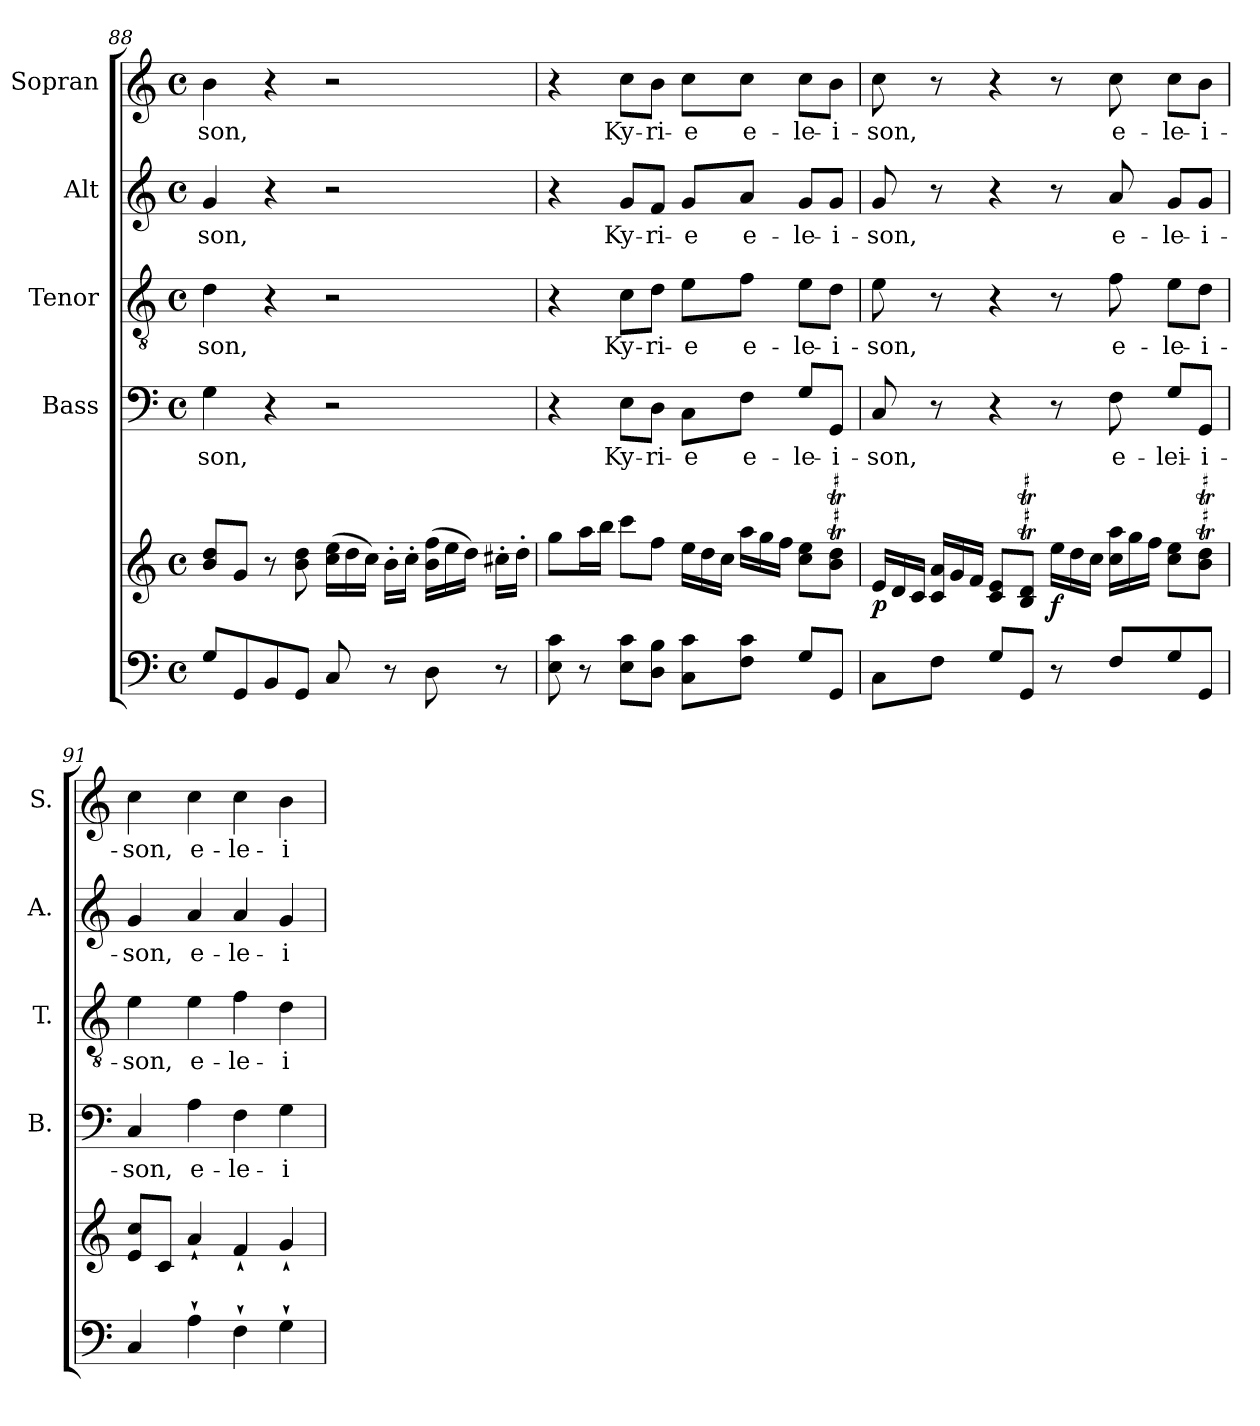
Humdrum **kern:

**kern	**kern	**dynam	**kern	**text	**kern	**text	**kern	**text	**kern	**text
*part5	*part5	*part5	*part4	*part4	*part3	*part3	*part2	*part2	*part1	*part1
*staff6	*staff5	*staff5/6	*staff4	*staff4	*staff3	*staff3	*staff2	*staff2	*staff1	*staff1
*	*	*	*I"Bass	*	*I"Tenor	*	*I"Alt	*	*I"Sopran	*
*	*	*	*I'B.	*	*I'T.	*	*I'A.	*	*I'S.	*
*clefF4	*clefG2	*	*clefF4	*	*clefGv2	*	*clefG2	*	*clefG2	*
*k[]	*k[]	*	*k[]	*	*k[]	*	*k[]	*	*k[]	*
*C:	*C:	*	*C:	*	*C:	*	*C:	*	*C:	*
*M4/4	*M4/4	*	*M4/4	*	*M4/4	*	*M4/4	*	*M4/4	*
*met(c)	*met(c)	*	*met(c)	*	*met(c)	*	*met(c)	*	*met(c)	*
=88	=88	=88	=88	=88	=88	=88	=88	=88	=88	=88
!	!	!	!	!LO:LY:b	!	!LO:LY:b	!	!LO:LY:b	!	!LO:LY:b
8G/L	8b/ 8dd/L	.	4G\	-son,	4d\	-son,	4g/	-son,	4b\	-son,
8GG/	8g/J	.	.	.	.	.	.	.	.	.
8BB/	8r	.	4r	.	4r	.	4r	.	4r	.
8GG/J	8b\ 8dd\	.	.	.	.	.	.	.	.	.
*	*Xtuplet	*	*	*	*	*	*	*	*	*
8C/	(>24cc\ 24ee\LL	.	2r	.	2r	.	2r	.	2r	.
.	24dd\	.	.	.	.	.	.	.	.	.
.	24cc\JJ)	.	.	.	.	.	.	.	.	.
8r	16b'>\LL	.	.	.	.	.	.	.	.	.
.	16cc'>\JJ	.	.	.	.	.	.	.	.	.
8D\	(>24b\ 24ff\LL	.	.	.	.	.	.	.	.	.
.	24ee\	.	.	.	.	.	.	.	.	.
.	24dd\JJ)	.	.	.	.	.	.	.	.	.
8r	16cc#X'>\LL	.	.	.	.	.	.	.	.	.
.	16dd'>\JJ	.	.	.	.	.	.	.	.	.
=89	=89	=89	=89	=89	=89	=89	=89	=89	=89	=89
8E\ 8c\	8gg\L	.	4r	.	4r	.	4r	.	4r	.
8r	16aa\L	.	.	.	.	.	.	.	.	.
.	16bb\JJ	.	.	.	.	.	.	.	.	.
!	!	!	!	!LO:LY:b	!	!LO:LY:b	!	!LO:LY:b	!	!LO:LY:b
8E\ 8c\L	8ccc\L	.	8E\L	Ky-	8c\L	Ky-	8g/L	Ky-	8cc\L	Ky-
!	!	!	!	!LO:LY:b	!	!LO:LY:b	!	!LO:LY:b	!	!LO:LY:b
8D\ 8B\J	8ff\J	.	8D\J	-ri-	8d\J	-ri-	8f/J	-ri-	8b\J	-ri-
!	!	!	!	!LO:LY:b	!	!LO:LY:b	!	!LO:LY:b	!	!LO:LY:b
8C\ 8c\L	24ee\LL	.	8C\L	-e	8e\L	-e	8g/L	-e	8cc\L	-e
.	24dd\	.	.	.	.	.	.	.	.	.
.	24cc\JJ	.	.	.	.	.	.	.	.	.
!	!	!	!	!LO:LY:b	!	!LO:LY:b	!	!LO:LY:b	!	!LO:LY:b
8F\ 8c\J	24aa\LL	.	8F\J	e-	8f\J	e-	8a/J	e-	8cc\J	e-
.	24gg\	.	.	.	.	.	.	.	.	.
.	24ff\JJ	.	.	.	.	.	.	.	.	.
!	!	!	!	!LO:LY:b	!	!LO:LY:b	!	!LO:LY:b	!	!LO:LY:b
8G/L	8cc\ 8ee\L	.	8G/L	-le-	8e\L	-le-	8g/L	-le-	8cc\L	-le-
!	!	!	!	!LO:LY:b	!	!LO:LY:b	!	!LO:LY:b	!	!LO:LY:b
8GG/J	8b\T 8dd\TJ	.	8GG/J	-i-	8d\J	-i-	8g/J	-i-	8b\J	-i-
!!LO:LB:g=z
=90	=90	=90	=90	=90	=90	=90	=90	=90	=90	=90
!	!	!LO:DY:b	!	!LO:LY:b	!	!LO:LY:b	!	!LO:LY:b	!	!LO:LY:b
8C\L	24e/LL	p	8C/	-son,	8e\	-son,	8g/	-son,	8cc\	-son,
.	24d/	.	.	.	.	.	.	.	.	.
.	24c/JJ	.	.	.	.	.	.	.	.	.
8F\J	24c/ 24a/LL	.	8r	.	8r	.	8r	.	8r	.
.	24g/	.	.	.	.	.	.	.	.	.
.	24f/JJ	.	.	.	.	.	.	.	.	.
8G/L	8c/ 8e/L	.	4r	.	4r	.	4r	.	4r	.
8GG/J	8B/T 8d/TJ	.	.	.	.	.	.	.	.	.
!	!	!LO:DY:b	!	!	!	!	!	!	!	!
8r	24ee\LL	f	8r	.	8r	.	8r	.	8r	.
.	24dd\	.	.	.	.	.	.	.	.	.
.	24cc\JJ	.	.	.	.	.	.	.	.	.
!	!	!	!	!LO:LY:b	!	!LO:LY:b	!	!LO:LY:b	!	!LO:LY:b
8F/L	24cc\ 24aa\LL	.	8F\	e-	8f\	e-	8a/	e-	8cc\	e-
.	24gg\	.	.	.	.	.	.	.	.	.
.	24ff\JJ	.	.	.	.	.	.	.	.	.
!	!	!	!	!LO:LY:b	!	!LO:LY:b	!	!LO:LY:b	!	!LO:LY:b
8G/	8cc\ 8ee\L	.	8G/L	-lei-	8e\L	-le-	8g/L	-le-	8cc\L	-le-
!	!	!	!	!LO:LY:b	!	!LO:LY:b	!	!LO:LY:b	!	!LO:LY:b
8GG/J	8b\T 8dd\TJ	.	8GG/J	-i-	8d\J	-i-	8g/J	-i-	8b\J	-i-
=91	=91	=91	=91	=91	=91	=91	=91	=91	=91	=91
!	!	!	!	!LO:LY:b	!	!LO:LY:b	!	!LO:LY:b	!	!LO:LY:b
4C/	8e/ 8cc/L	.	4C/	-son,	4e\	-son,	4g/	-son,	4cc\	-son,
.	8c/J	.	.	.	.	.	.	.	.	.
!	!	!	!	!LO:LY:b	!	!LO:LY:b	!	!LO:LY:b	!	!LO:LY:b
4A`>\	4a`</	.	4A\	e-	4e\	e-	4a/	e-	4cc\	e-
!	!	!	!	!LO:LY:b	!	!LO:LY:b	!	!LO:LY:b	!	!LO:LY:b
4F`>\	4f`</	.	4F\	-le-	4f\	-le-	4a/	-le-	4cc\	-le-
!	!	!	!	!LO:LY:b	!	!LO:LY:b	!	!LO:LY:b	!	!LO:LY:b
4G`>\	4g`</	.	4G\	-i-	4d\	-i-	4g/	-i-	4b\	-i-
=	=	=	=	=	=	=	=	=	=	=
*-	*-	*-	*-	*-	*-	*-	*-	*-	*-	*-
